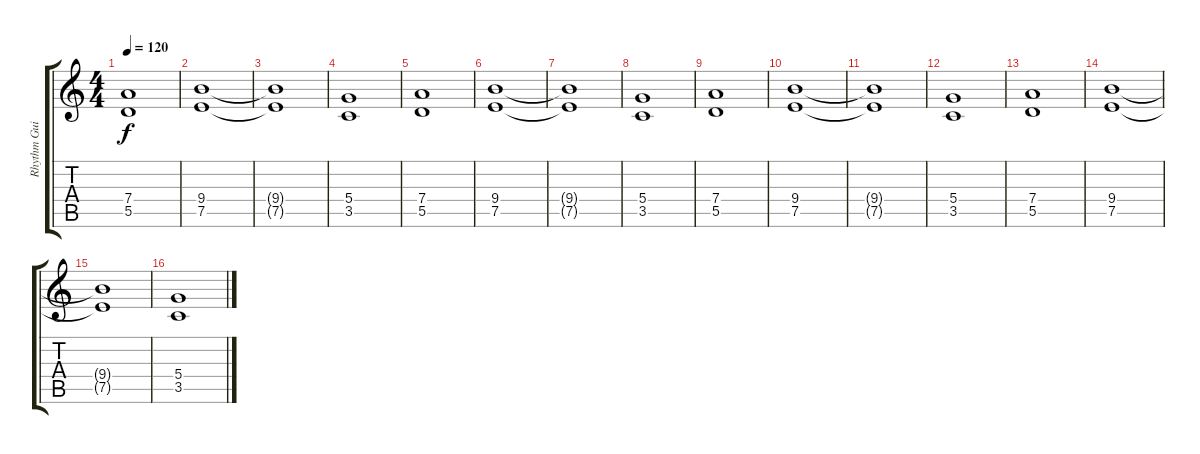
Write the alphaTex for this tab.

\track ("Rhythm Guitar" "Rhythm Gui") {instrument distortionguitar}
\staff {score tabs}
\tuning (E4 B3 G3 D3 A2 E2) {hide}
\ts (4 4)
\tempo 120
\clef g2
\ks c
(7.4 5.5).1{dy f} |
(9.4 7.5).1 |
(9.4{t} 7.5{t}).1 |
(5.4 3.5).1 |
(7.4 5.5).1 |
(9.4 7.5).1 |
(9.4{t} 7.5{t}).1 |
(5.4 3.5).1 |
(7.4 5.5).1 |
(9.4 7.5).1 |
(9.4{t} 7.5{t}).1 |
(5.4 3.5).1 |
(7.4 5.5).1 |
(9.4 7.5).1 |
(9.4{t} 7.5{t}).1 |
(5.4 3.5).1
